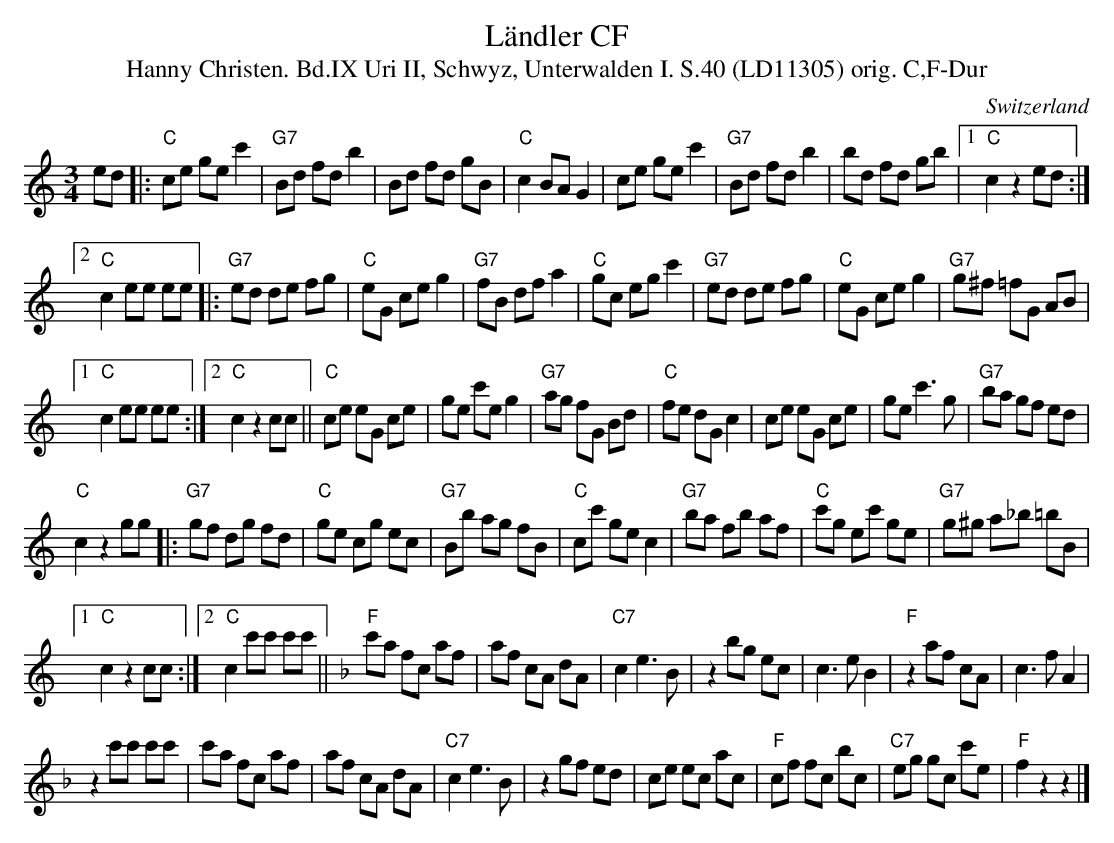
X:1
T: L\"andler CF
T:Hanny Christen. Bd.IX Uri II, Schwyz, Unterwalden I. S.40 (LD11305) orig. C,F-Dur
M:3/4
L:1/8
O:Switzerland
K:C major
ed |: "C"ce ge c'2 | "G7"Bd fd b2 | Bd fd gB | "C"c2 BA G2 | ce ge c'2 | "G7"Bd fd b2 | bd fd gb |1 "C"c2z2 ed :|2
"C"c2 ee ee |: "G7"ed de fg | "C"eG ce g2 | "G7"fB df a2 | "C"gc eg c'2 | "G7"ed de fg | "C"eG ce g2 | "G7"g^f =fG AB |1
"C"c2 ee ee :|2 "C"c2 z2 cc || "C"ce eG ce | ge c'e g2 | "G7"ag fG Bd | "C"fe dG c2 | ce eG ce | ge c'3g | "G7"ba gf ed |
"C"c2z2 gg |: "G7"gf dg fd | "C"ge cg ec | "G7"Bb ag fB | "C"cc' ge c2 | "G7"ba fb af | "C"c'g ec' ge | "G7"g^g a_b =bB |1
"C"c2z2cc :|2 "C"c2 c'c' c'c' || [K:F] "F"c'a fc af | af cA dA | "C7"c2e3B | z2 bg ec | c3e B2 | "F"z2 af cA | c3f A2 |
z2 c'c' c'c' | c'a fc af | af cA dA | "C7"c2e3B | z2 gf ed | ce ec ac | "F"cf fc bc | "C7"eg gc c'e | "F"f2z2z2 |]
